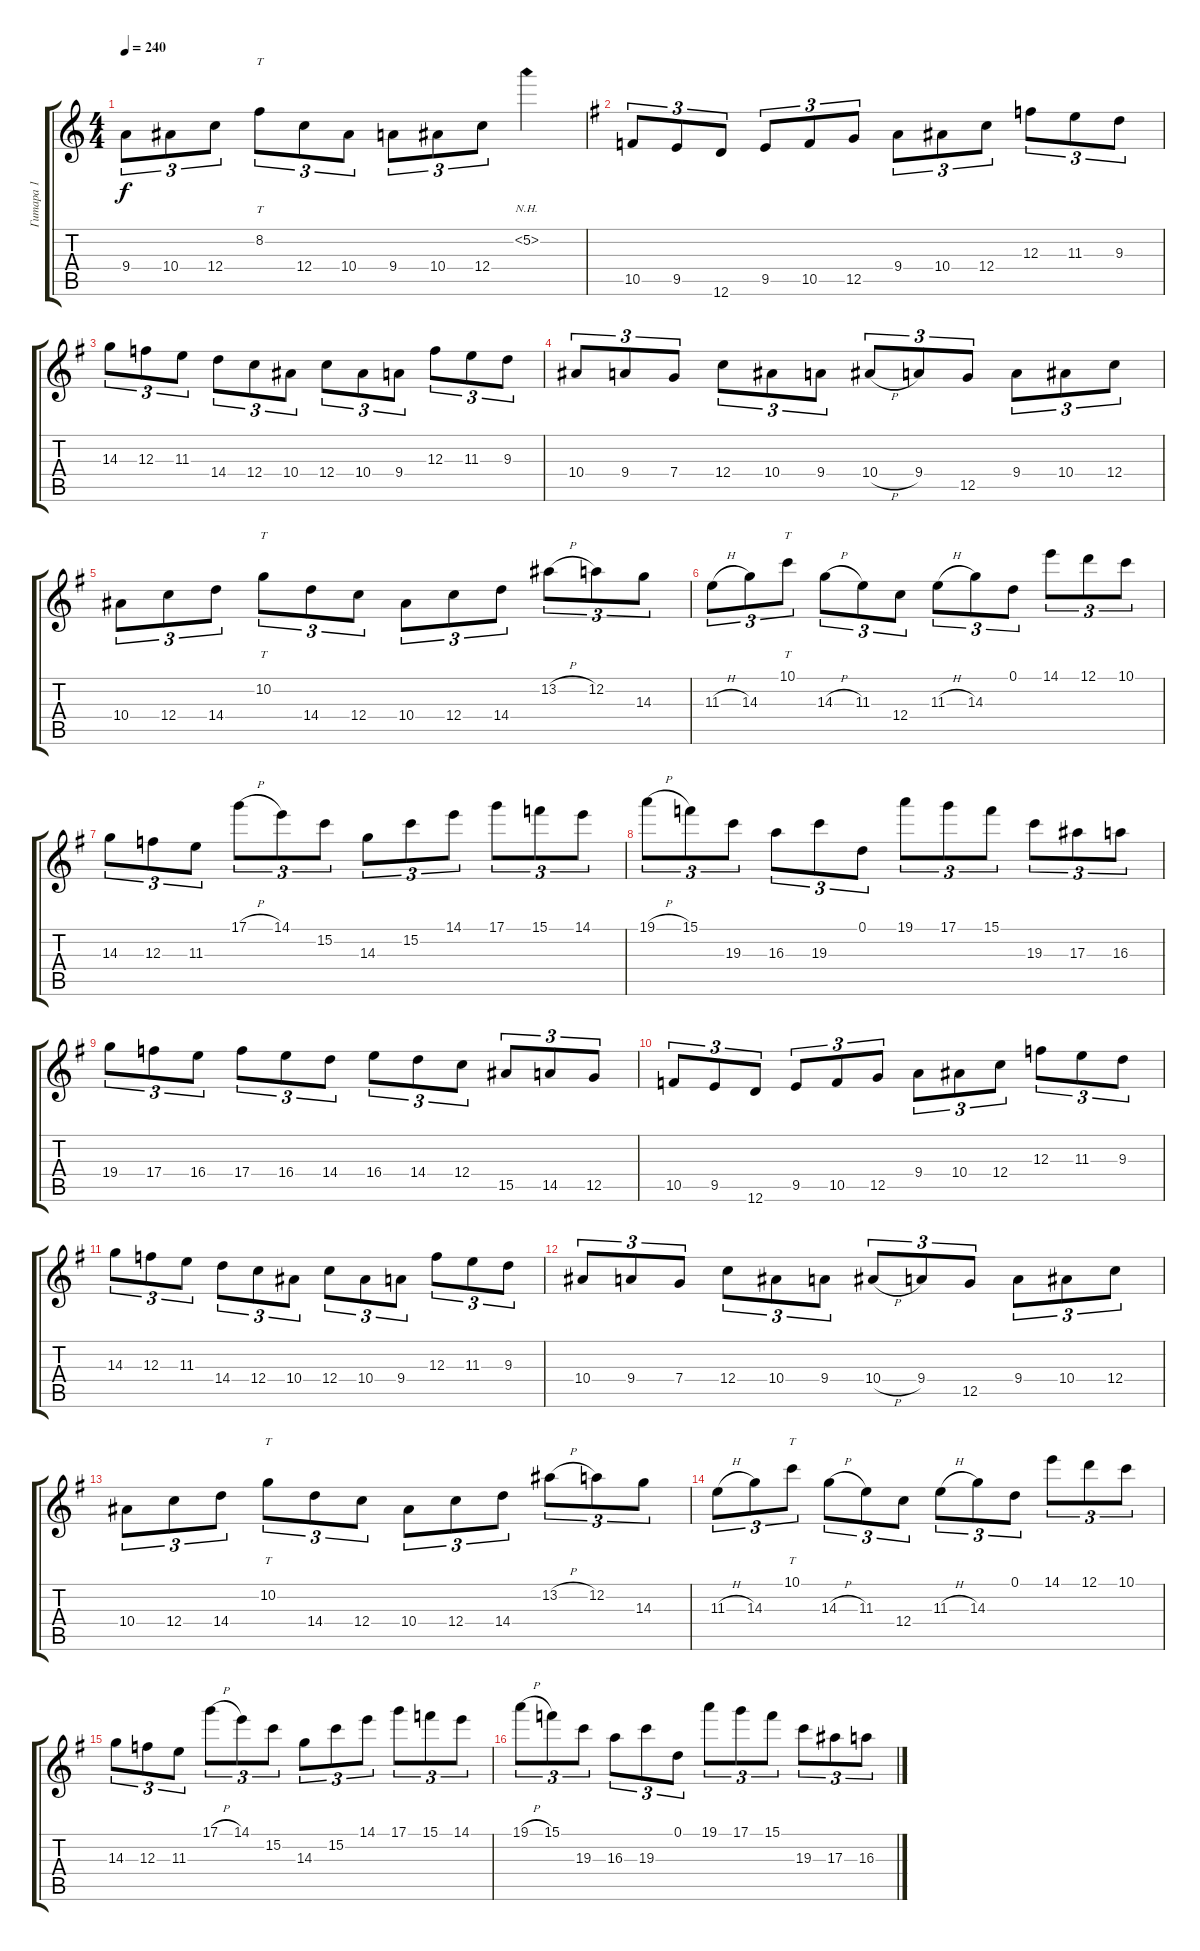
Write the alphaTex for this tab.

\track ("Гитара 1" "Гитара 1") {instrument overdrivenguitar}
\staff {score tabs}
\tuning (D4 A3 F3 C3 G2 D2) {hide}
\ts (4 4)
\tempo 240
\clef g2
\ks aminor
9.4.8{tu (3 2) dy f} 10.4.8{tu (3 2)} 12.4.8{tu (3 2)} 8.2.8{tt tu (3 2)} 12.4.8{tu (3 2)} 10.4.8{tu (3 2)} 9.4.8{tu (3 2)} 10.4.8{tu (3 2)} 12.4.8{tu (3 2)} 5.2{nh}.4 |
\ks eminor
10.5.8{tu (3 2)} 9.5.8{tu (3 2)} 12.6.8{tu (3 2)} 9.5.8{tu (3 2)} 10.5.8{tu (3 2)} 12.5.8{tu (3 2)} 9.4.8{tu (3 2)} 10.4.8{tu (3 2)} 12.4.8{tu (3 2)} 12.3.8{tu (3 2)} 11.3.8{tu (3 2)} 9.3.8{tu (3 2)} |
14.3.8{tu (3 2)} 12.3.8{tu (3 2)} 11.3.8{tu (3 2)} 14.4.8{tu (3 2)} 12.4.8{tu (3 2)} 10.4.8{tu (3 2)} 12.4.8{tu (3 2)} 10.4.8{tu (3 2)} 9.4.8{tu (3 2)} 12.3.8{tu (3 2)} 11.3.8{tu (3 2)} 9.3.8{tu (3 2)} |
10.4.8{tu (3 2)} 9.4.8{tu (3 2)} 7.4.8{tu (3 2)} 12.4.8{tu (3 2)} 10.4.8{tu (3 2)} 9.4.8{tu (3 2)} 10.4{h}.8{tu (3 2)} 9.4.8{tu (3 2)} 12.5.8{tu (3 2)} 9.4.8{tu (3 2)} 10.4.8{tu (3 2)} 12.4.8{tu (3 2)} |
10.4.8{tu (3 2)} 12.4.8{tu (3 2)} 14.4.8{tu (3 2)} 10.2.8{tt tu (3 2)} 14.4.8{tu (3 2)} 12.4.8{tu (3 2)} 10.4.8{tu (3 2)} 12.4.8{tu (3 2)} 14.4.8{tu (3 2)} 13.2{h}.8{tu (3 2)} 12.2.8{tu (3 2)} 14.3.8{tu (3 2)} |
11.3{h}.8{tu (3 2)} 14.3.8{tu (3 2)} 10.1.8{tt tu (3 2)} 14.3{h}.8{tu (3 2)} 11.3.8{tu (3 2)} 12.4.8{tu (3 2)} 11.3{h}.8{tu (3 2)} 14.3.8{tu (3 2)} 0.1.8{tu (3 2)} 14.1.8{tu (3 2)} 12.1.8{tu (3 2)} 10.1.8{tu (3 2)} |
14.3.8{tu (3 2)} 12.3.8{tu (3 2)} 11.3.8{tu (3 2)} 17.1{h}.8{tu (3 2)} 14.1.8{tu (3 2)} 15.2.8{tu (3 2)} 14.3.8{tu (3 2)} 15.2.8{tu (3 2)} 14.1.8{tu (3 2)} 17.1.8{tu (3 2)} 15.1.8{tu (3 2)} 14.1.8{tu (3 2)} |
19.1{h}.8{tu (3 2)} 15.1.8{tu (3 2)} 19.3.8{tu (3 2)} 16.3.8{tu (3 2)} 19.3.8{tu (3 2)} 0.1.8{tu (3 2)} 19.1.8{tu (3 2)} 17.1.8{tu (3 2)} 15.1.8{tu (3 2)} 19.3.8{tu (3 2)} 17.3.8{tu (3 2)} 16.3.8{tu (3 2)} |
19.4.8{tu (3 2)} 17.4.8{tu (3 2)} 16.4.8{tu (3 2)} 17.4.8{tu (3 2)} 16.4.8{tu (3 2)} 14.4.8{tu (3 2)} 16.4.8{tu (3 2)} 14.4.8{tu (3 2)} 12.4.8{tu (3 2)} 15.5.8{tu (3 2)} 14.5.8{tu (3 2)} 12.5.8{tu (3 2)} |
10.5.8{tu (3 2)} 9.5.8{tu (3 2)} 12.6.8{tu (3 2)} 9.5.8{tu (3 2)} 10.5.8{tu (3 2)} 12.5.8{tu (3 2)} 9.4.8{tu (3 2)} 10.4.8{tu (3 2)} 12.4.8{tu (3 2)} 12.3.8{tu (3 2)} 11.3.8{tu (3 2)} 9.3.8{tu (3 2)} |
14.3.8{tu (3 2)} 12.3.8{tu (3 2)} 11.3.8{tu (3 2)} 14.4.8{tu (3 2)} 12.4.8{tu (3 2)} 10.4.8{tu (3 2)} 12.4.8{tu (3 2)} 10.4.8{tu (3 2)} 9.4.8{tu (3 2)} 12.3.8{tu (3 2)} 11.3.8{tu (3 2)} 9.3.8{tu (3 2)} |
10.4.8{tu (3 2)} 9.4.8{tu (3 2)} 7.4.8{tu (3 2)} 12.4.8{tu (3 2)} 10.4.8{tu (3 2)} 9.4.8{tu (3 2)} 10.4{h}.8{tu (3 2)} 9.4.8{tu (3 2)} 12.5.8{tu (3 2)} 9.4.8{tu (3 2)} 10.4.8{tu (3 2)} 12.4.8{tu (3 2)} |
10.4.8{tu (3 2)} 12.4.8{tu (3 2)} 14.4.8{tu (3 2)} 10.2.8{tt tu (3 2)} 14.4.8{tu (3 2)} 12.4.8{tu (3 2)} 10.4.8{tu (3 2)} 12.4.8{tu (3 2)} 14.4.8{tu (3 2)} 13.2{h}.8{tu (3 2)} 12.2.8{tu (3 2)} 14.3.8{tu (3 2)} |
11.3{h}.8{tu (3 2)} 14.3.8{tu (3 2)} 10.1.8{tt tu (3 2)} 14.3{h}.8{tu (3 2)} 11.3.8{tu (3 2)} 12.4.8{tu (3 2)} 11.3{h}.8{tu (3 2)} 14.3.8{tu (3 2)} 0.1.8{tu (3 2)} 14.1.8{tu (3 2)} 12.1.8{tu (3 2)} 10.1.8{tu (3 2)} |
14.3.8{tu (3 2)} 12.3.8{tu (3 2)} 11.3.8{tu (3 2)} 17.1{h}.8{tu (3 2)} 14.1.8{tu (3 2)} 15.2.8{tu (3 2)} 14.3.8{tu (3 2)} 15.2.8{tu (3 2)} 14.1.8{tu (3 2)} 17.1.8{tu (3 2)} 15.1.8{tu (3 2)} 14.1.8{tu (3 2)} |
19.1{h}.8{tu (3 2)} 15.1.8{tu (3 2)} 19.3.8{tu (3 2)} 16.3.8{tu (3 2)} 19.3.8{tu (3 2)} 0.1.8{tu (3 2)} 19.1.8{tu (3 2)} 17.1.8{tu (3 2)} 15.1.8{tu (3 2)} 19.3.8{tu (3 2)} 17.3.8{tu (3 2)} 16.3.8{tu (3 2)}
